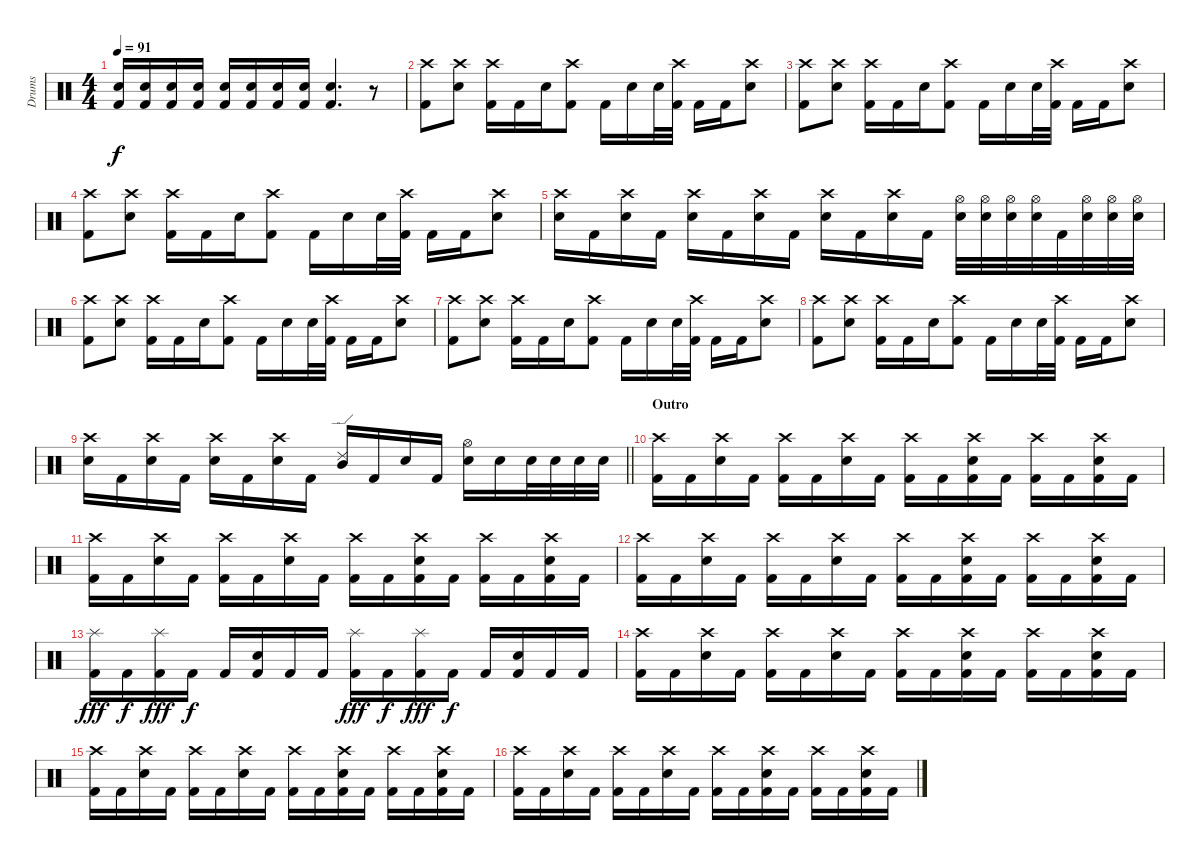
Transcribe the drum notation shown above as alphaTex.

\track ("Drums" "Drums") {instrument percussion}
\staff {score}
\articulation defaults
\ts (4 4)
\tempo 91
\clef neutral
\ks c
("Electric Snare (hit)" "Kick (hit) 2").16{dy f} ("Electric Snare (hit)" "Kick (hit) 2").16 ("Electric Snare (hit)" "Kick (hit) 2").16 ("Electric Snare (hit)" "Kick (hit) 2").16 ("Electric Snare (hit)" "Kick (hit) 2").16 ("Electric Snare (hit)" "Kick (hit) 2").16 ("Electric Snare (hit)" "Kick (hit) 2").16 ("Electric Snare (hit)" "Kick (hit) 2").16 ("Electric Snare (hit)" "Kick (hit) 2").4{d} r.8 |
("Crash high (hit)" "Kick (hit) 2").8 ("Crash high (hit)" "Electric Snare (hit)").8 ("Crash high (hit)" "Kick (hit) 2").16 "Kick (hit) 2".16 "Electric Snare (hit)".16 ("Crash high (hit)" "Kick (hit) 2").8 "Kick (hit) 2".16 "Electric Snare (hit)".16 "Electric Snare (hit)".32 ("Crash high (hit)" "Kick (hit) 2").32 "Kick (hit) 2".16 "Kick (hit) 2".16 ("Crash high (hit)" "Electric Snare (hit)").8 |
("Crash high (hit)" "Kick (hit) 2").8 ("Crash high (hit)" "Electric Snare (hit)").8 ("Crash high (hit)" "Kick (hit) 2").16 "Kick (hit) 2".16 "Electric Snare (hit)".16 ("Crash high (hit)" "Kick (hit) 2").8 "Kick (hit) 2".16 "Electric Snare (hit)".16 "Electric Snare (hit)".32 ("Crash high (hit)" "Kick (hit) 2").32 "Kick (hit) 2".16 "Kick (hit) 2".16 ("Crash high (hit)" "Electric Snare (hit)").8 |
("Crash high (hit)" "Kick (hit) 2").8 ("Crash high (hit)" "Electric Snare (hit)").8 ("Crash high (hit)" "Kick (hit) 2").16 "Kick (hit) 2".16 "Electric Snare (hit)".16 ("Crash high (hit)" "Kick (hit) 2").8 "Kick (hit) 2".16 "Electric Snare (hit)".16 "Electric Snare (hit)".32 ("Crash high (hit)" "Kick (hit) 2").32 "Kick (hit) 2".16 "Kick (hit) 2".16 ("Crash high (hit)" "Electric Snare (hit)").8 |
("Crash high (hit)" "Electric Snare (hit)").16 "Kick (hit) 2".16 ("Crash high (hit)" "Electric Snare (hit)").16 "Kick (hit) 2".16 ("Crash high (hit)" "Electric Snare (hit)").16 "Kick (hit) 2".16 ("Crash high (hit)" "Electric Snare (hit)").16 "Kick (hit) 2".16 ("Crash high (hit)" "Electric Snare (hit)").16 "Kick (hit) 2".16 ("Crash high (hit)" "Electric Snare (hit)").16 "Kick (hit) 2".16 ("Hi-Hat (open)" "Electric Snare (hit)").32 ("Hi-Hat (open)" "Electric Snare (hit)").32 ("Hi-Hat (open)" "Electric Snare (hit)").32 ("Hi-Hat (open)" "Electric Snare (hit)").32 "Kick (hit) 2".32 ("Hi-Hat (open)" "Electric Snare (hit)").32 ("Hi-Hat (open)" "Electric Snare (hit)").32 ("Hi-Hat (open)" "Electric Snare (hit)").32 |
("Crash high (hit)" "Kick (hit) 2").8 ("Crash high (hit)" "Electric Snare (hit)").8 ("Crash high (hit)" "Kick (hit) 2").16 "Kick (hit) 2".16 "Electric Snare (hit)".16 ("Crash high (hit)" "Kick (hit) 2").8 "Kick (hit) 2".16 "Electric Snare (hit)".16 "Electric Snare (hit)".32 ("Crash high (hit)" "Kick (hit) 2").32 "Kick (hit) 2".16 "Kick (hit) 2".16 ("Crash high (hit)" "Electric Snare (hit)").8 |
("Crash high (hit)" "Kick (hit) 2").8 ("Crash high (hit)" "Electric Snare (hit)").8 ("Crash high (hit)" "Kick (hit) 2").16 "Kick (hit) 2".16 "Electric Snare (hit)".16 ("Crash high (hit)" "Kick (hit) 2").8 "Kick (hit) 2".16 "Electric Snare (hit)".16 "Electric Snare (hit)".32 ("Crash high (hit)" "Kick (hit) 2").32 "Kick (hit) 2".16 "Kick (hit) 2".16 ("Crash high (hit)" "Electric Snare (hit)").8 |
("Crash high (hit)" "Kick (hit) 2").8 ("Crash high (hit)" "Electric Snare (hit)").8 ("Crash high (hit)" "Kick (hit) 2").16 "Kick (hit) 2".16 "Electric Snare (hit)".16 ("Crash high (hit)" "Kick (hit) 2").8 "Kick (hit) 2".16 "Electric Snare (hit)".16 "Electric Snare (hit)".32 ("Crash high (hit)" "Kick (hit) 2").32 "Kick (hit) 2".16 "Kick (hit) 2".16 ("Crash high (hit)" "Electric Snare (hit)").8 |
\barLineRight lightlight
("Crash high (hit)" "Electric Snare (hit)").16 "Kick (hit) 2".16 ("Crash high (hit)" "Electric Snare (hit)").16 "Kick (hit) 2".16 ("Crash high (hit)" "Electric Snare (hit)").16 "Kick (hit) 2".16 ("Crash high (hit)" "Electric Snare (hit)").16 "Kick (hit) 2".16 ("Ride (edge) 2" "Mid Tom (hit)").16 "Kick (hit) 2".16 "Electric Snare (hit)".16 "Kick (hit) 2".16 ("Hi-Hat (open)" "Electric Snare (hit)").16 "Electric Snare (hit)".16 "Electric Snare (hit)".32 "Electric Snare (hit)".32 "Electric Snare (hit)".32 "Electric Snare (hit)".32 |
\section ("" "Outro")
("Crash high (hit)" "Kick (hit) 2").16 "Kick (hit) 2".16 ("Crash high (hit)" "Electric Snare (hit)").16 "Kick (hit) 2".16 ("Crash high (hit)" "Kick (hit) 2").16 "Kick (hit) 2".16 ("Crash high (hit)" "Electric Snare (hit)").16 "Kick (hit) 2".16 ("Crash high (hit)" "Kick (hit) 2").16 "Kick (hit) 2".16 ("Crash high (hit)" "Electric Snare (hit)" "Kick (hit) 2").16 "Kick (hit) 2".16 ("Crash high (hit)" "Kick (hit) 2").16 "Kick (hit) 2".16 ("Crash high (hit)" "Electric Snare (hit)" "Kick (hit) 2").16 "Kick (hit) 2".16 |
("Crash high (hit)" "Kick (hit) 2").16 "Kick (hit) 2".16 ("Crash high (hit)" "Electric Snare (hit)").16 "Kick (hit) 2".16 ("Crash high (hit)" "Kick (hit) 2").16 "Kick (hit) 2".16 ("Crash high (hit)" "Electric Snare (hit)").16 "Kick (hit) 2".16 ("Crash high (hit)" "Kick (hit) 2").16 "Kick (hit) 2".16 ("Crash high (hit)" "Electric Snare (hit)" "Kick (hit) 2").16 "Kick (hit) 2".16 ("Crash high (hit)" "Kick (hit) 2").16 "Kick (hit) 2".16 ("Crash high (hit)" "Electric Snare (hit)" "Kick (hit) 2").16 "Kick (hit) 2".16 |
("Crash high (hit)" "Kick (hit) 2").16 "Kick (hit) 2".16 ("Crash high (hit)" "Electric Snare (hit)").16 "Kick (hit) 2".16 ("Crash high (hit)" "Kick (hit) 2").16 "Kick (hit) 2".16 ("Crash high (hit)" "Electric Snare (hit)").16 "Kick (hit) 2".16 ("Crash high (hit)" "Kick (hit) 2").16 "Kick (hit) 2".16 ("Crash high (hit)" "Electric Snare (hit)" "Kick (hit) 2").16 "Kick (hit) 2".16 ("Crash high (hit)" "Kick (hit) 2").16 "Kick (hit) 2".16 ("Crash high (hit)" "Electric Snare (hit)" "Kick (hit) 2").16 "Kick (hit) 2".16 |
("Splash (hit)" "Kick (hit) 2").16{dy fff} "Kick (hit) 2".16{dy f} ("Splash (hit)" "Kick (hit) 2").16{dy fff} "Kick (hit) 2".16{dy f} "Kick (hit) 2".16 ("Electric Snare (hit)" "Kick (hit) 2").16 "Kick (hit) 2".16 "Kick (hit) 2".16 ("Splash (hit)" "Kick (hit) 2").16{dy fff} "Kick (hit) 2".16{dy f} ("Splash (hit)" "Kick (hit) 2").16{dy fff} "Kick (hit) 2".16{dy f} "Kick (hit) 2".16 ("Electric Snare (hit)" "Kick (hit) 2").16 "Kick (hit) 2".16 "Kick (hit) 2".16 |
("Crash high (hit)" "Kick (hit) 2").16 "Kick (hit) 2".16 ("Crash high (hit)" "Electric Snare (hit)").16 "Kick (hit) 2".16 ("Crash high (hit)" "Kick (hit) 2").16 "Kick (hit) 2".16 ("Crash high (hit)" "Electric Snare (hit)").16 "Kick (hit) 2".16 ("Crash high (hit)" "Kick (hit) 2").16 "Kick (hit) 2".16 ("Crash high (hit)" "Electric Snare (hit)" "Kick (hit) 2").16 "Kick (hit) 2".16 ("Crash high (hit)" "Kick (hit) 2").16 "Kick (hit) 2".16 ("Crash high (hit)" "Electric Snare (hit)" "Kick (hit) 2").16 "Kick (hit) 2".16 |
("Crash high (hit)" "Kick (hit) 2").16 "Kick (hit) 2".16 ("Crash high (hit)" "Electric Snare (hit)").16 "Kick (hit) 2".16 ("Crash high (hit)" "Kick (hit) 2").16 "Kick (hit) 2".16 ("Crash high (hit)" "Electric Snare (hit)").16 "Kick (hit) 2".16 ("Crash high (hit)" "Kick (hit) 2").16 "Kick (hit) 2".16 ("Crash high (hit)" "Electric Snare (hit)" "Kick (hit) 2").16 "Kick (hit) 2".16 ("Crash high (hit)" "Kick (hit) 2").16 "Kick (hit) 2".16 ("Crash high (hit)" "Electric Snare (hit)" "Kick (hit) 2").16 "Kick (hit) 2".16 |
("Crash high (hit)" "Kick (hit) 2").16 "Kick (hit) 2".16 ("Crash high (hit)" "Electric Snare (hit)").16 "Kick (hit) 2".16 ("Crash high (hit)" "Kick (hit) 2").16 "Kick (hit) 2".16 ("Crash high (hit)" "Electric Snare (hit)").16 "Kick (hit) 2".16 ("Crash high (hit)" "Kick (hit) 2").16 "Kick (hit) 2".16 ("Crash high (hit)" "Electric Snare (hit)" "Kick (hit) 2").16 "Kick (hit) 2".16 ("Crash high (hit)" "Kick (hit) 2").16 "Kick (hit) 2".16 ("Crash high (hit)" "Electric Snare (hit)" "Kick (hit) 2").16 "Kick (hit) 2".16
